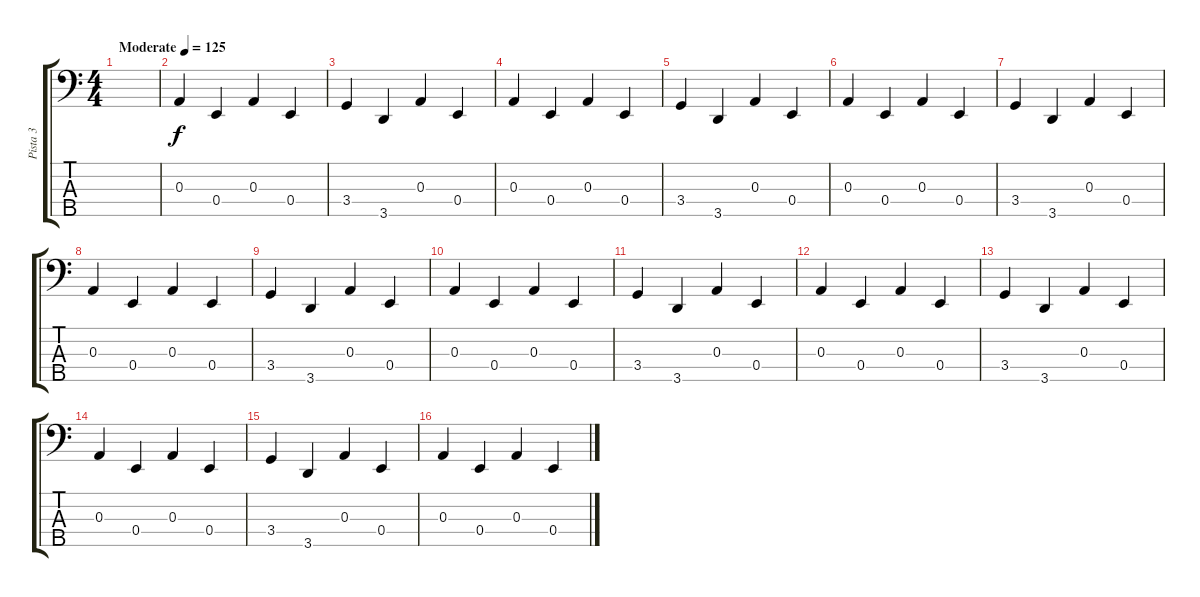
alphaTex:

\track ("Pista 3" "Pista 3") {instrument acousticbass}
\staff {score tabs}
\tuning (G2 D2 A1 E1 B0) {hide}
\ts (4 4)
\tempo (125 "Moderate")
\clef f4
\ks c
|
0.3.4 0.4.4 0.3.4 0.4.4 |
3.4.4 3.5.4 0.3.4 0.4.4 |
0.3.4 0.4.4 0.3.4 0.4.4 |
3.4.4 3.5.4 0.3.4 0.4.4 |
0.3.4 0.4.4 0.3.4 0.4.4 |
3.4.4 3.5.4 0.3.4 0.4.4 |
0.3.4 0.4.4 0.3.4 0.4.4 |
3.4.4 3.5.4 0.3.4 0.4.4 |
0.3.4 0.4.4 0.3.4 0.4.4 |
3.4.4 3.5.4 0.3.4 0.4.4 |
0.3.4 0.4.4 0.3.4 0.4.4 |
3.4.4 3.5.4 0.3.4 0.4.4 |
0.3.4 0.4.4 0.3.4 0.4.4 |
3.4.4 3.5.4 0.3.4 0.4.4 |
0.3.4 0.4.4 0.3.4 0.4.4
